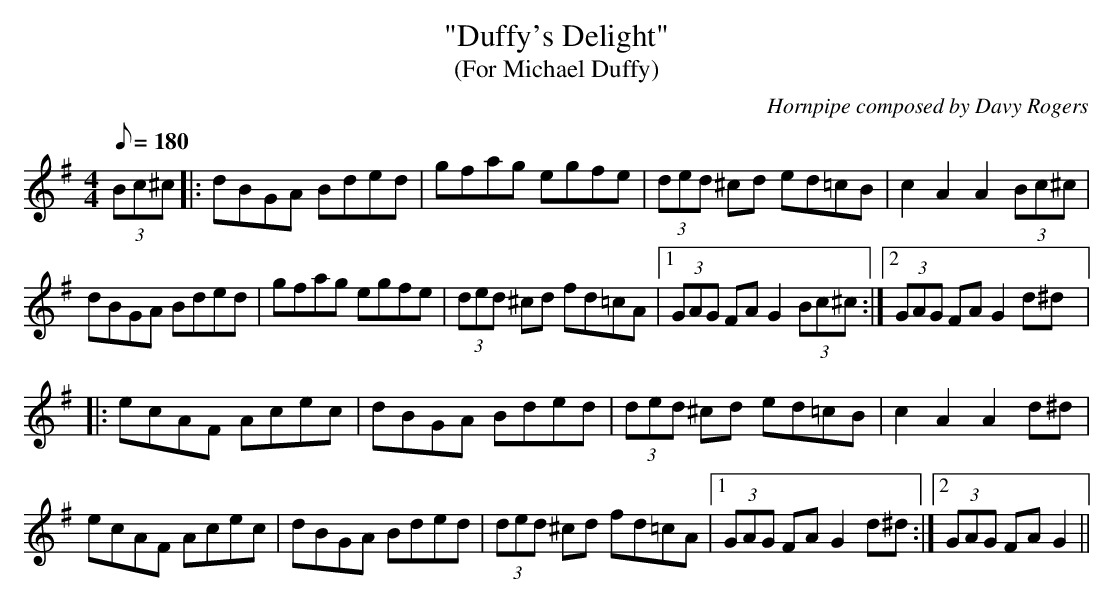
X:1
T:"Duffy's Delight"
T:(For Michael Duffy)
C:Hornpipe composed by Davy Rogers
L:1/8
Q:180
K:G
M:4/4
(3Bc^c |: dBGA Bded | gfag egfe | (3ded ^cd ed=cB | c2 A2 A2 (3Bc^c |
dBGA Bded | gfag egfe | (3ded ^cd fd=cA |1 (3GAG FA G2 (3Bc^c :|2 (3GAG FA G2 d^d |:
ecAF Acec | dBGA Bded | (3ded ^cd ed=cB | c2 A2 A2 d^d |
ecAF Acec | dBGA Bded |(3ded ^cd fd=cA |1 (3GAG FA G2 d^d :|2 (3GAG FA G2 ||
